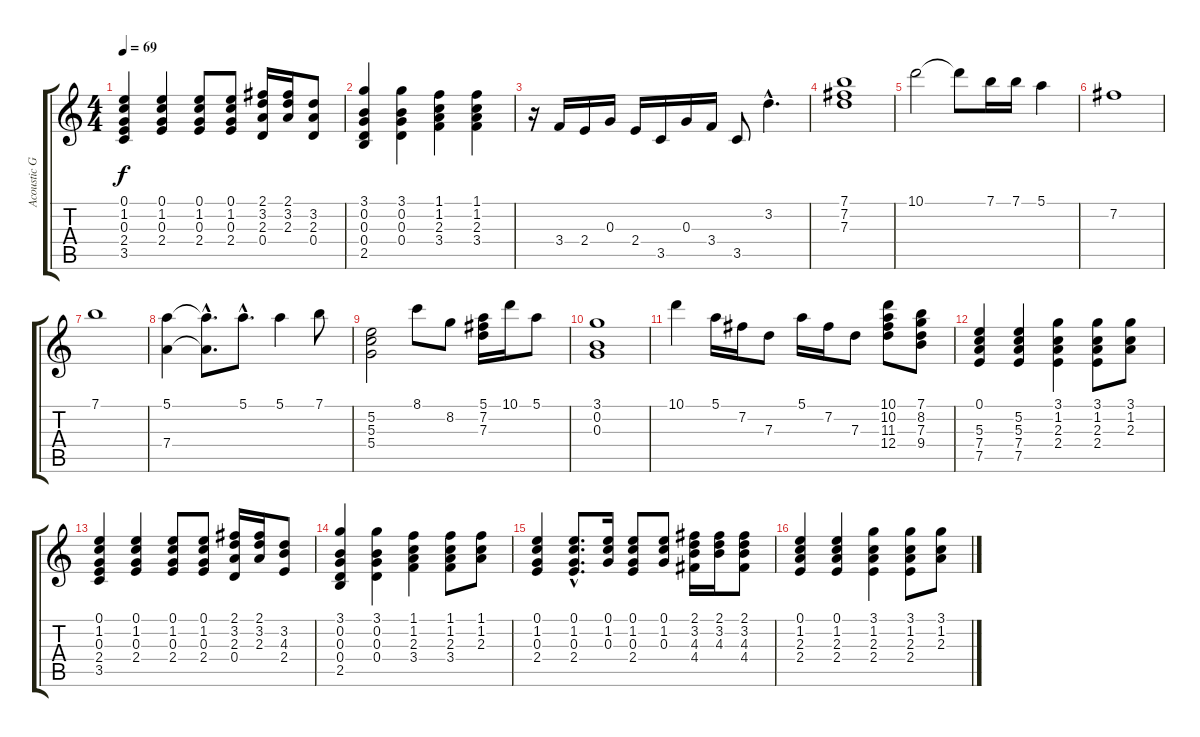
\track ("Acoustic Guitar 2" "Acoustic G") {instrument acousticguitarsteel}
\staff {score tabs}
\tuning (E4 B3 G3 D3 A2 E2) {hide}
\ts (4 4)
\tempo 69
\clef g2
\ks c
(0.1 1.2 0.3 2.4 3.5).4{dy f} (0.1 1.2 0.3 2.4).4 (0.1 1.2 0.3 2.4).8 (0.1 1.2 0.3 2.4).8 (2.1 3.2 2.3 0.4).16 (2.1 3.2 2.3).16 (3.2 2.3 0.4).8 |
(3.1 0.2 0.3 0.4 2.5).4 (3.1 0.2 0.3 0.4).4 (1.1 1.2 2.3 3.4).4 (1.1 1.2 2.3 3.4).4 |
r.16 3.4.16 2.4.16 0.3.16 2.4.16 3.5.16 0.3.16 3.4.16 3.5.8 3.2{hac}.4{d} |
(7.1 7.2 7.3).1 |
10.1.2 10.1{t}.8 7.1.16 7.1.16 5.1.4 |
7.2.1 |
7.1.1 |
(5.1 7.4).4 (5.1{hac t} 7.4{hac t}).8{d} 5.1{hac}.8{d} 5.1.4 7.1.8 |
(5.2 5.3 5.4).2 8.1.8 8.2.8 (5.1 7.2 7.3).16 10.1.16 5.1.8 |
(3.1 0.2 0.3).1 |
10.1.4 5.1.16 7.2.16 7.3.8 5.1.16 7.2.16 7.3.8 (10.1 10.2 11.3 12.4).8 (7.1 8.2 7.3 9.4).8 |
(0.1 5.3 7.4 7.5).4 (5.2 5.3 7.4 7.5).4 (3.1 1.2 2.3 2.4).4 (3.1 1.2 2.3 2.4).8 (3.1 1.2 2.3).8 |
(0.1 1.2 0.3 2.4 3.5).4 (0.1 1.2 0.3 2.4).4 (0.1 1.2 0.3 2.4).8 (0.1 1.2 0.3 2.4).8 (2.1 3.2 2.3 0.4).16 (2.1 3.2 2.3).16 (3.2 4.3 2.4).8 |
(3.1 0.2 0.3 0.4 2.5).4 (3.1 0.2 0.3 0.4).4 (1.1 1.2 2.3 3.4).4 (1.1 1.2 2.3 3.4).8 (1.1 1.2 2.3).8 |
(0.1 1.2 0.3 2.4).4 (0.1{hac} 1.2{hac} 0.3{hac} 2.4{hac}).8{d} (0.1 1.2 0.3).16 (0.1 1.2 0.3 2.4).8 (0.1 1.2 0.3).8 (2.1 3.2 4.3 4.4).16 (2.1 3.2 4.3).16 (2.1 3.2 4.3 4.4).8 |
(0.1 1.2 2.3 2.4).4 (0.1 1.2 2.3 2.4).4 (3.1 1.2 2.3 2.4).4 (3.1 1.2 2.3 2.4).8 (3.1 1.2 2.3).8
